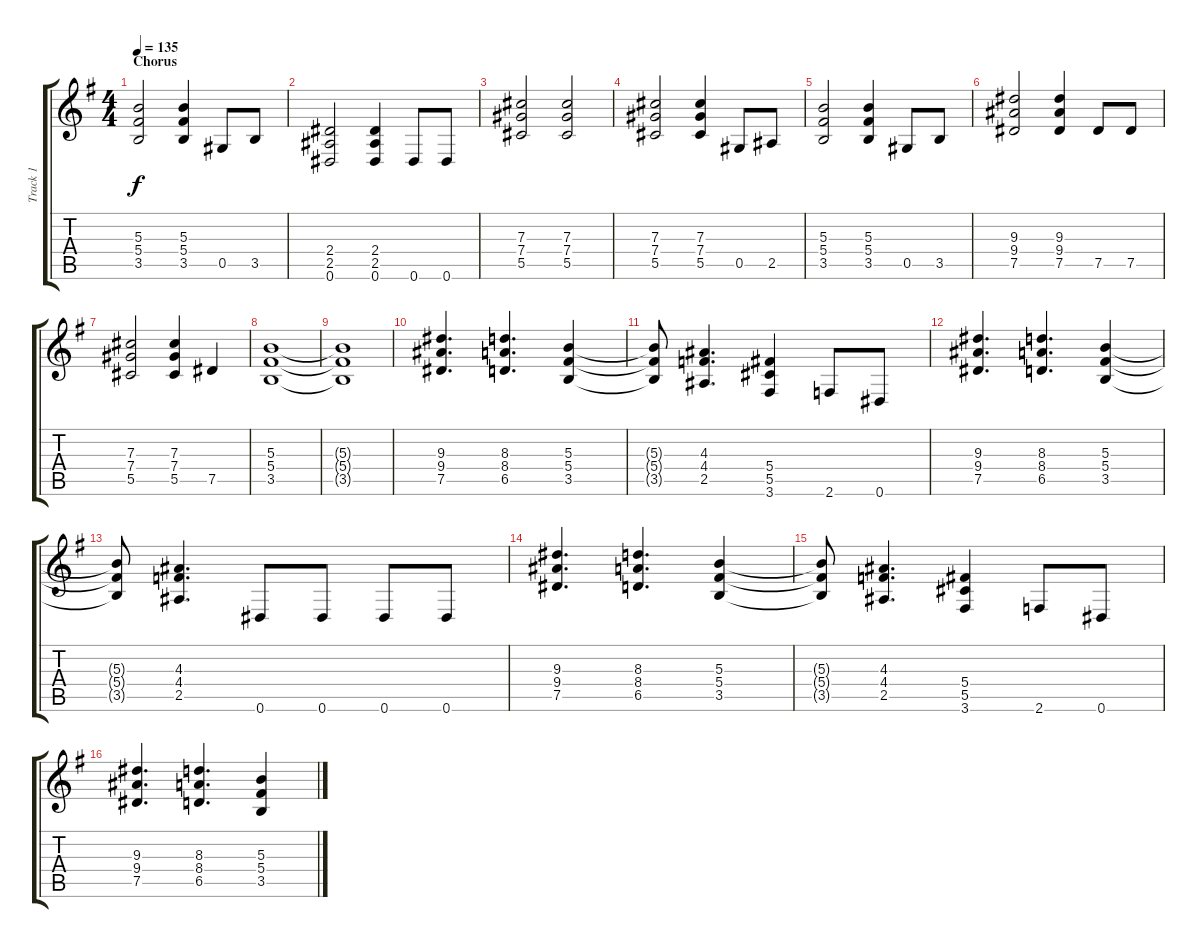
\track ("Track 1" "Track 1") {instrument distortionguitar}
\staff {score tabs}
\tuning (Eb4 Bb3 Gb3 Db3 Ab2 Eb2) {hide}
\ts (4 4)
\section ("" "Chorus")
\tempo 135
\clef g2
\ks g
(5.3 5.4 3.5).2{dy f} (5.3 5.4 3.5).4 0.5.8 3.5.8 |
(2.4 2.5 0.6).2 (2.4 2.5 0.6).4 0.6.8 0.6.8 |
(7.3 7.4 5.5).2 (7.3 7.4 5.5).2 |
(7.3 7.4 5.5).2 (7.3 7.4 5.5).4 0.5.8 2.5.8 |
(5.3 5.4 3.5).2 (5.3 5.4 3.5).4 0.5.8 3.5.8 |
(9.3 9.4 7.5).2 (9.3 9.4 7.5).4 7.5.8 7.5.8 |
(7.3 7.4 5.5).2 (7.3 7.4 5.5).4 7.5.4 |
(5.3 5.4 3.5).1 |
(5.3{t} 5.4{t} 3.5{t}).1 |
(9.3 9.4 7.5).4{d} (8.3 8.4 6.5).4{d} (5.3 5.4 3.5).4 |
(5.3{t} 5.4{t} 3.5{t}).8 (4.3 4.4 2.5).4{d} (5.4 5.5 3.6).4 2.6.8 0.6.8 |
(9.3 9.4 7.5).4{d} (8.3 8.4 6.5).4{d} (5.3 5.4 3.5).4 |
(5.3{t} 5.4{t} 3.5{t}).8 (4.3 4.4 2.5).4{d} 0.6.8 0.6.8 0.6.8 0.6.8 |
(9.3 9.4 7.5).4{d} (8.3 8.4 6.5).4{d} (5.3 5.4 3.5).4 |
(5.3{t} 5.4{t} 3.5{t}).8 (4.3 4.4 2.5).4{d} (5.4 5.5 3.6).4 2.6.8 0.6.8 |
(9.3 9.4 7.5).4{d} (8.3 8.4 6.5).4{d} (5.3 5.4 3.5).4
